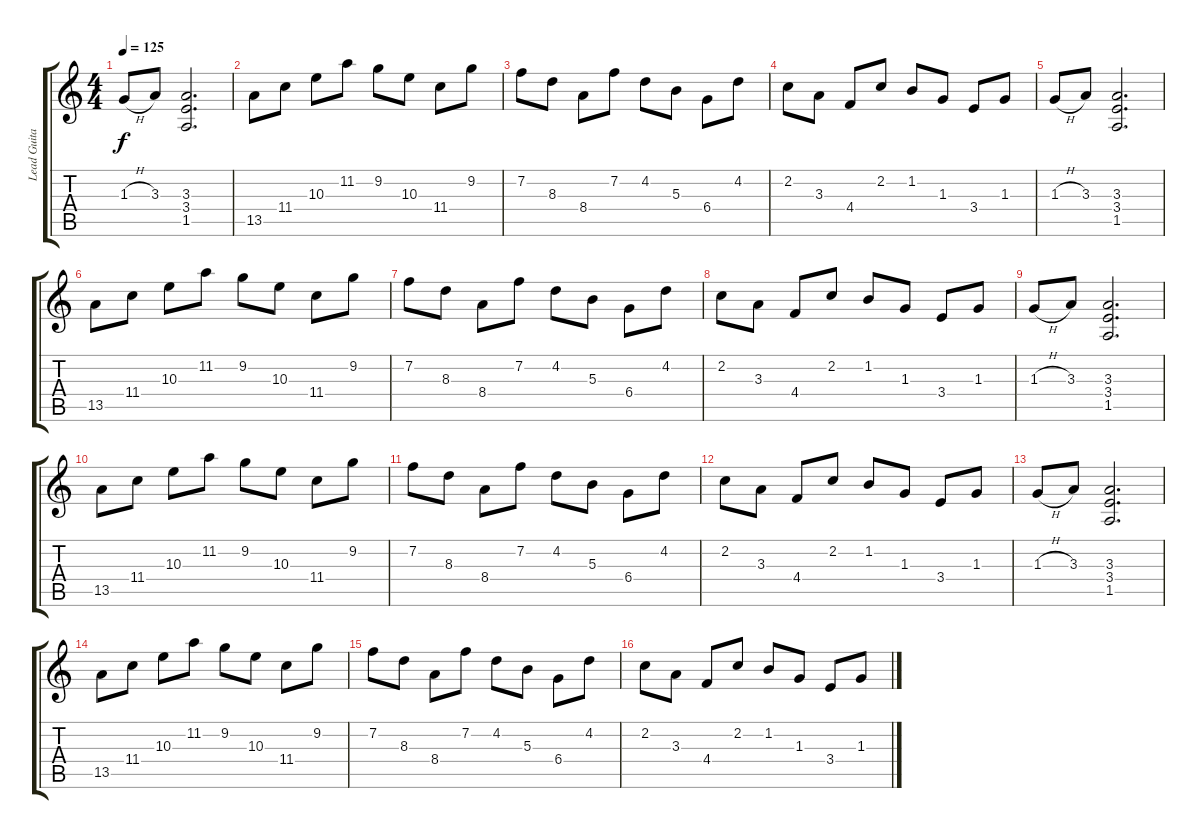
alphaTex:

\track ("Lead Guitar" "Lead Guita") {instrument distortionguitar}
\staff {score tabs}
\tuning (Eb4 Bb3 Gb3 Db3 Ab2 Eb2) {hide}
\ts (4 4)
\tempo 125
\clef g2
\ks c
1.3{h}.8{dy f} 3.3.8 (3.3 3.4 1.5).2{d} |
13.5.8 11.4.8 10.3.8 11.2.8 9.2.8 10.3.8 11.4.8 9.2.8 |
7.2.8 8.3.8 8.4.8 7.2.8 4.2.8 5.3.8 6.4.8 4.2.8 |
2.2.8 3.3.8 4.4.8 2.2.8 1.2.8 1.3.8 3.4.8 1.3.8 |
1.3{h}.8 3.3.8 (3.3 3.4 1.5).2{d} |
13.5.8 11.4.8 10.3.8 11.2.8 9.2.8 10.3.8 11.4.8 9.2.8 |
7.2.8 8.3.8 8.4.8 7.2.8 4.2.8 5.3.8 6.4.8 4.2.8 |
2.2.8 3.3.8 4.4.8 2.2.8 1.2.8 1.3.8 3.4.8 1.3.8 |
1.3{h}.8 3.3.8 (3.3 3.4 1.5).2{d} |
13.5.8 11.4.8 10.3.8 11.2.8 9.2.8 10.3.8 11.4.8 9.2.8 |
7.2.8 8.3.8 8.4.8 7.2.8 4.2.8 5.3.8 6.4.8 4.2.8 |
2.2.8 3.3.8 4.4.8 2.2.8 1.2.8 1.3.8 3.4.8 1.3.8 |
1.3{h}.8 3.3.8 (3.3 3.4 1.5).2{d} |
13.5.8 11.4.8 10.3.8 11.2.8 9.2.8 10.3.8 11.4.8 9.2.8 |
7.2.8 8.3.8 8.4.8 7.2.8 4.2.8 5.3.8 6.4.8 4.2.8 |
2.2.8 3.3.8 4.4.8 2.2.8 1.2.8 1.3.8 3.4.8 1.3.8
